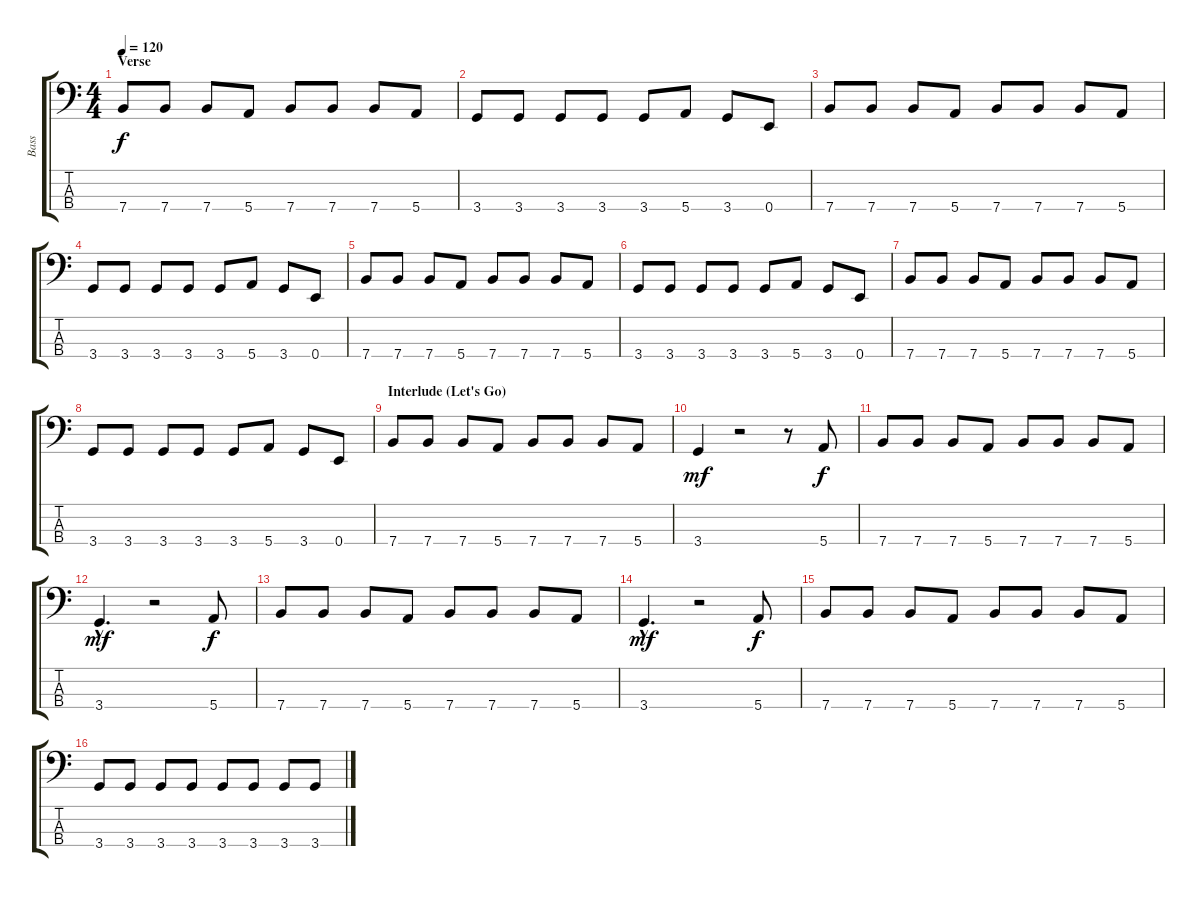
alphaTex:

\track ("Bass" "Bass") {instrument electricbassfinger}
\staff {score tabs}
\tuning (G2 D2 A1 E1) {hide}
\ts (4 4)
\section ("" "Verse")
\tempo 120
\clef f4
\ks c
7.4.8{dy f} 7.4.8 7.4.8 5.4.8 7.4.8 7.4.8 7.4.8 5.4.8 |
3.4.8 3.4.8 3.4.8 3.4.8 3.4.8 5.4.8 3.4.8 0.4.8 |
7.4.8 7.4.8 7.4.8 5.4.8 7.4.8 7.4.8 7.4.8 5.4.8 |
3.4.8 3.4.8 3.4.8 3.4.8 3.4.8 5.4.8 3.4.8 0.4.8 |
7.4.8 7.4.8 7.4.8 5.4.8 7.4.8 7.4.8 7.4.8 5.4.8 |
3.4.8 3.4.8 3.4.8 3.4.8 3.4.8 5.4.8 3.4.8 0.4.8 |
7.4.8 7.4.8 7.4.8 5.4.8 7.4.8 7.4.8 7.4.8 5.4.8 |
3.4.8 3.4.8 3.4.8 3.4.8 3.4.8 5.4.8 3.4.8 0.4.8 |
\section ("" "Interlude (Let's Go)")
7.4.8 7.4.8 7.4.8 5.4.8 7.4.8 7.4.8 7.4.8 5.4.8 |
3.4.4{dy mf} r.2 r.8 5.4.8{dy f} |
7.4.8 7.4.8 7.4.8 5.4.8 7.4.8 7.4.8 7.4.8 5.4.8 |
3.4{hac}.4{d dy mf} r.2 5.4.8{dy f} |
7.4.8 7.4.8 7.4.8 5.4.8 7.4.8 7.4.8 7.4.8 5.4.8 |
3.4{hac}.4{d dy mf} r.2 5.4.8{dy f} |
7.4.8 7.4.8 7.4.8 5.4.8 7.4.8 7.4.8 7.4.8 5.4.8 |
3.4.8 3.4.8 3.4.8 3.4.8 3.4.8 3.4.8 3.4.8 3.4.8
